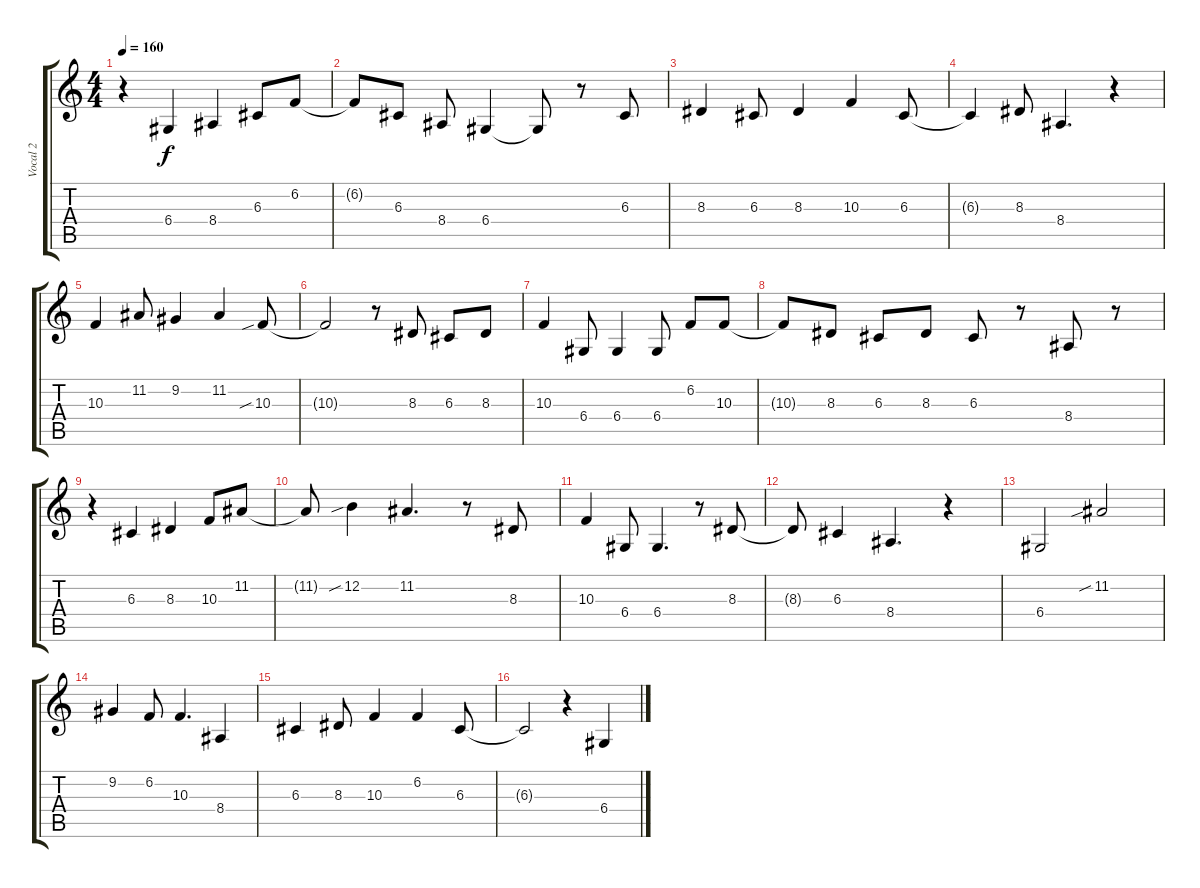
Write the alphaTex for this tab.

\track ("Vocal 2" "Vocal 2") {instrument clarinet}
\staff {score tabs}
\tuning (E4 B3 G3 D3 A2 E2) {hide}
\ts (4 4)
\tempo 160
\clef g2
\ks c
r.4{dy f} 6.4.4 8.4.4 6.3.8 6.2.8 |
6.2{t}.8 6.3.8 8.4.8 6.4.4 6.4{t}.8 r.8 6.3.8 |
8.3.4 6.3.8 8.3.4 10.3.4 6.3.8 |
6.3{t}.4 8.3.8 8.4.4{d} r.4 |
10.3.4 11.2.8 9.2.4 11.2.4 10.3{sib}.8 |
10.3{t}.2 r.8 8.3.8 6.3.8 8.3.8 |
10.3.4 6.4.8 6.4.4 6.4.8 6.2.8 10.3.8 |
10.3{t}.8 8.3.8 6.3.8 8.3.8 6.3.8 r.8 8.4.8 r.8 |
r.4 6.3.4 8.3.4 10.3.8 11.2.8 |
11.2{t}.8 12.2{sib}.4 11.2.4{d} r.8 8.3.8 |
10.3.4 6.4.8 6.4.4{d} r.8 8.3.8 |
8.3{t}.8 6.3.4 8.4.4{d} r.4 |
6.4.2 11.2{sib}.2 |
9.2.4 6.2.8 10.3.4{d} 8.4.4 |
6.3.4 8.3.8 10.3.4 6.2.4 6.3.8 |
6.3{t}.2 r.4 6.4.4
